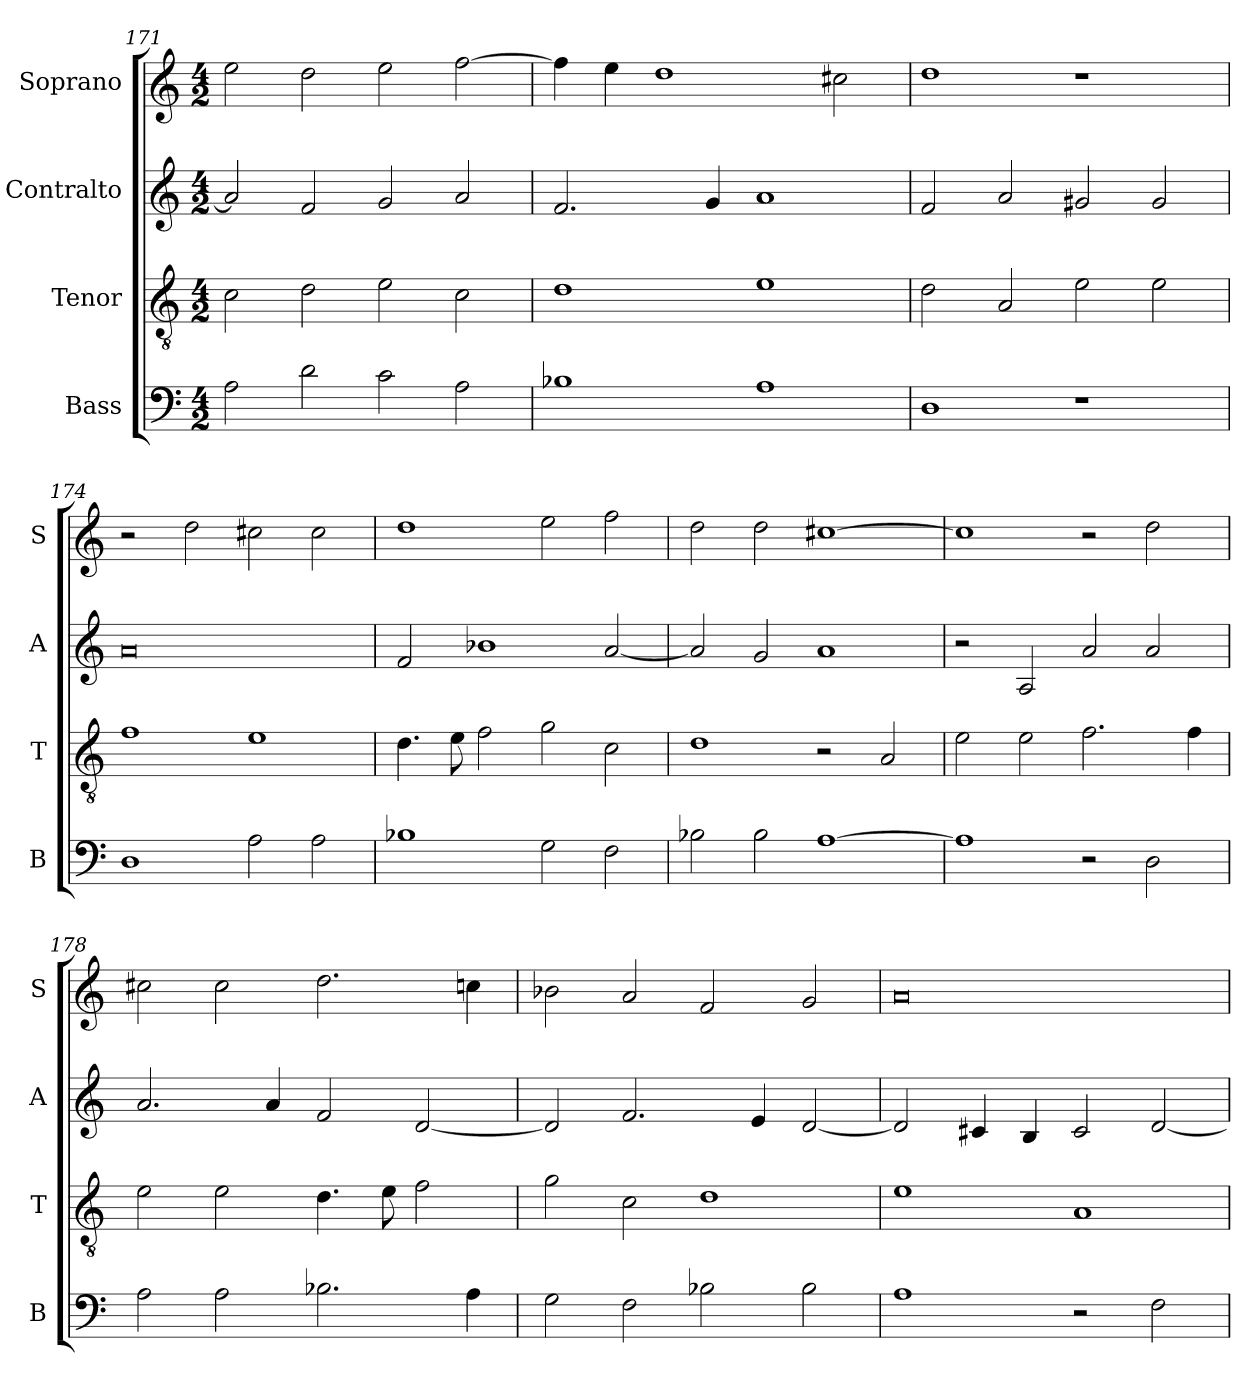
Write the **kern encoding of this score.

**kern	**kern	**kern	**kern
*part4	*part3	*part2	*part1
*staff4	*staff3	*staff2	*staff1
*I"Bass	*I"Tenor	*I"Contralto	*I"Soprano
*I'B	*I'T	*I'A	*I'S
*clefF4	*clefGv2	*clefG2	*clefG2
*k[]	*k[]	*k[]	*k[]
*D:dor	*D:dor	*D:dor	*D:dor
*M4/2	*M4/2	*M4/2	*M4/2
=171	=171	=171	=171
2A	2c	2a]	2ee
2d	2d	2f	2dd
2c	2e	2g	2ee
2A	2c	2a	[2ff
=172	=172	=172	=172
1B-X	1d	2.f	4ff]
.	.	.	4ee
.	.	.	1dd
.	.	4g	.
1A	1e	1a	.
.	.	.	2cc#X
=173	=173	=173	=173
1D	2d	2f	1dd
.	2A	2a	.
1r	2e	2g#X	1r
.	2e	2g#	.
=174	=174	=174	=174
1D	1f	0a	2r
.	.	.	2dd
2A	1e	.	2cc#X
2A	.	.	2cc#
=175	=175	=175	=175
1B-X	4.d	2f	1dd
.	8e	.	.
.	2f	1b-X	.
2G	2g	.	2ee
2F	2c	[2a	2ff
=176	=176	=176	=176
2B-X	1d	2a]	2dd
2B-	.	2g	2dd
[1A	2r	1a	[1cc#X
.	2A	.	.
=177	=177	=177	=177
1A]	2e	2r	1cc#]
.	2e	2A	.
2r	2.f	2a	2r
2D	.	2a	2dd
.	4f	.	.
=178	=178	=178	=178
2A	2e	2.a	2cc#X
2A	2e	.	2cc#
.	.	4a	.
2.B-X	4.d	2f	2.dd
.	8e	.	.
.	2f	[2d	.
4A	.	.	4ccn
=179	=179	=179	=179
2G	2g	2d]	2b-X
2F	2c	2.f	2a
2B-X	1d	.	2f
.	.	4e	.
2B-	.	[2d	2g
=180	=180	=180	=180
1A	1e	2d]	0a
.	.	4c#X	.
.	.	4B	.
2r	1A	2c#	.
2F	.	[2d	.
=	=	=	=
*-	*-	*-	*-
